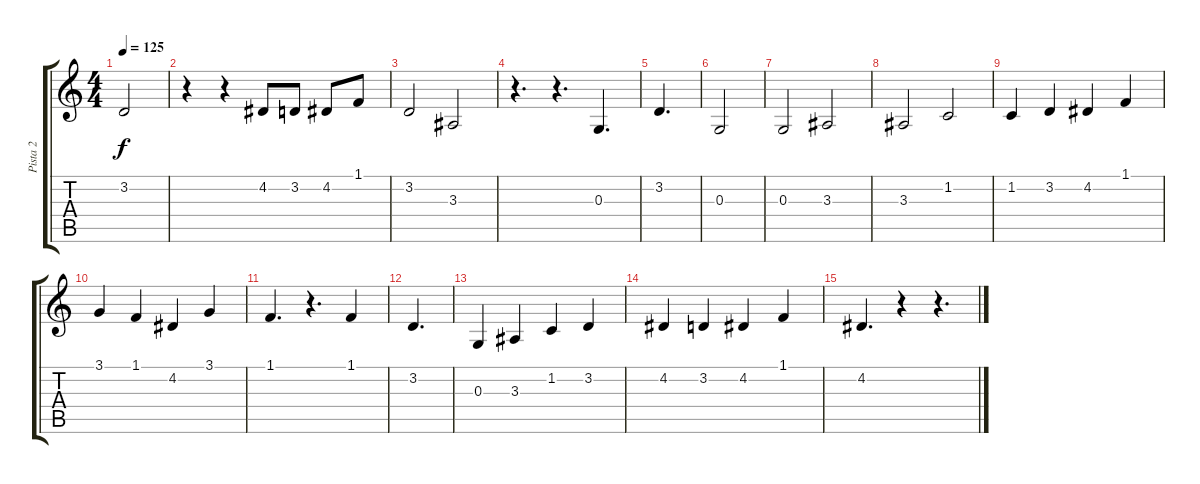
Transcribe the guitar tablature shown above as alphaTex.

\track ("Pista 2" "Pista 2") {instrument fx4atmosphere}
\staff {score tabs}
\tuning (E4 B3 G3 D3 A2 E2) {hide}
\ts (4 4)
\tempo 125
\clef g2
\ks c
3.2.2{dy f} |
r.4 r.4 4.2.8 3.2.8 4.2.8 1.1.8 |
3.2.2 3.3.2 |
r.4{d} r.4{d} 0.3.4{d} |
3.2.4{d} |
0.3.2 |
0.3.2 3.3.2 |
3.3.2 1.2.2 |
1.2.4 3.2.4 4.2.4 1.1.4 |
3.1.4 1.1.4 4.2.4 3.1.4 |
1.1.4{d} r.4{d} 1.1.4 |
3.2.4{d} |
0.3.4 3.3.4 1.2.4 3.2.4 |
4.2.4 3.2.4 4.2.4 1.1.4 |
4.2.4{d} r.4 r.4{d}
